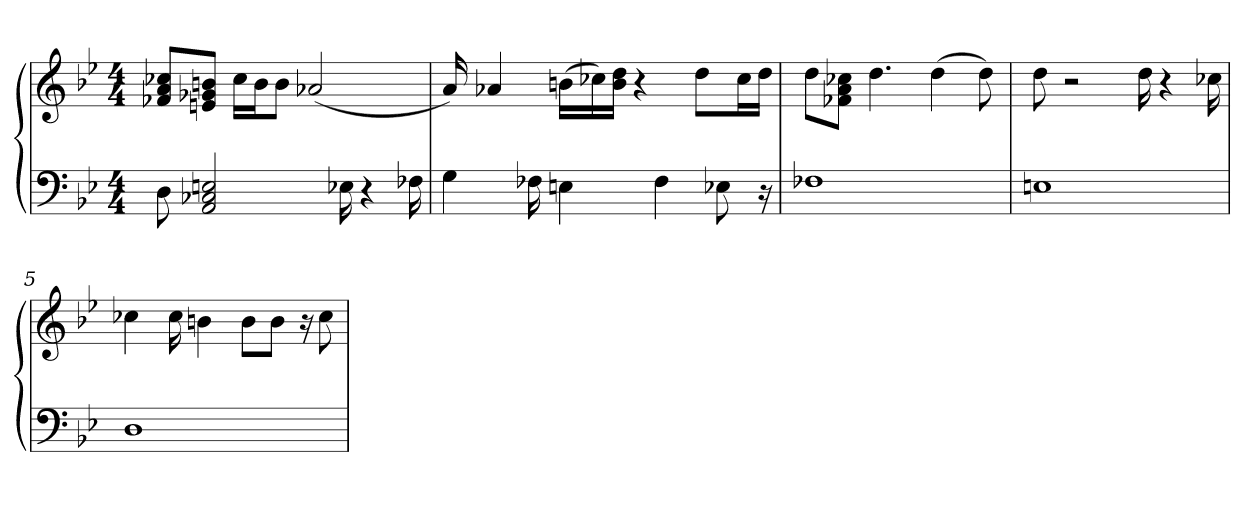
**kern	**kern
*part1	*part1
*staff2	*staff1
*clefF4	*clefG2
*k[b-e-]	*k[b-e-]
*M4/4	*M4/4
=1	=1
8D	8f-X/ 8a/ 8cc-X/L
2AA 2C-X 2En	8en/ 8g-X/ 8bn/J
.	16cc-\LL
.	16b\J
.	8b\J
.	(2a-X
16E-X	.
4r	.
16F-X	.
=2	=2
4G	16a)
.	4a-X
16F-X	.
4En	(16bn\LL
.	16cc-X\)
.	16b\ 16dd\JJ
.	4r
4F-	.
.	8dd\L
8E-X	.
.	16cc-\L
16r	16dd\JJ
=3	=3
1F-X	8dd\L
.	8f-X\ 8a\ 8cc-X\J
.	4.dd
.	(4dd
.	8dd)
=4	=4
1En	8dd
.	2r
.	16dd
.	4r
.	16cc-X
=5	=5
1D	4cc-X
.	16cc-
.	4bn
.	8b\L
.	8b\J
.	16r
.	8cc-
=	=
*-	*-
